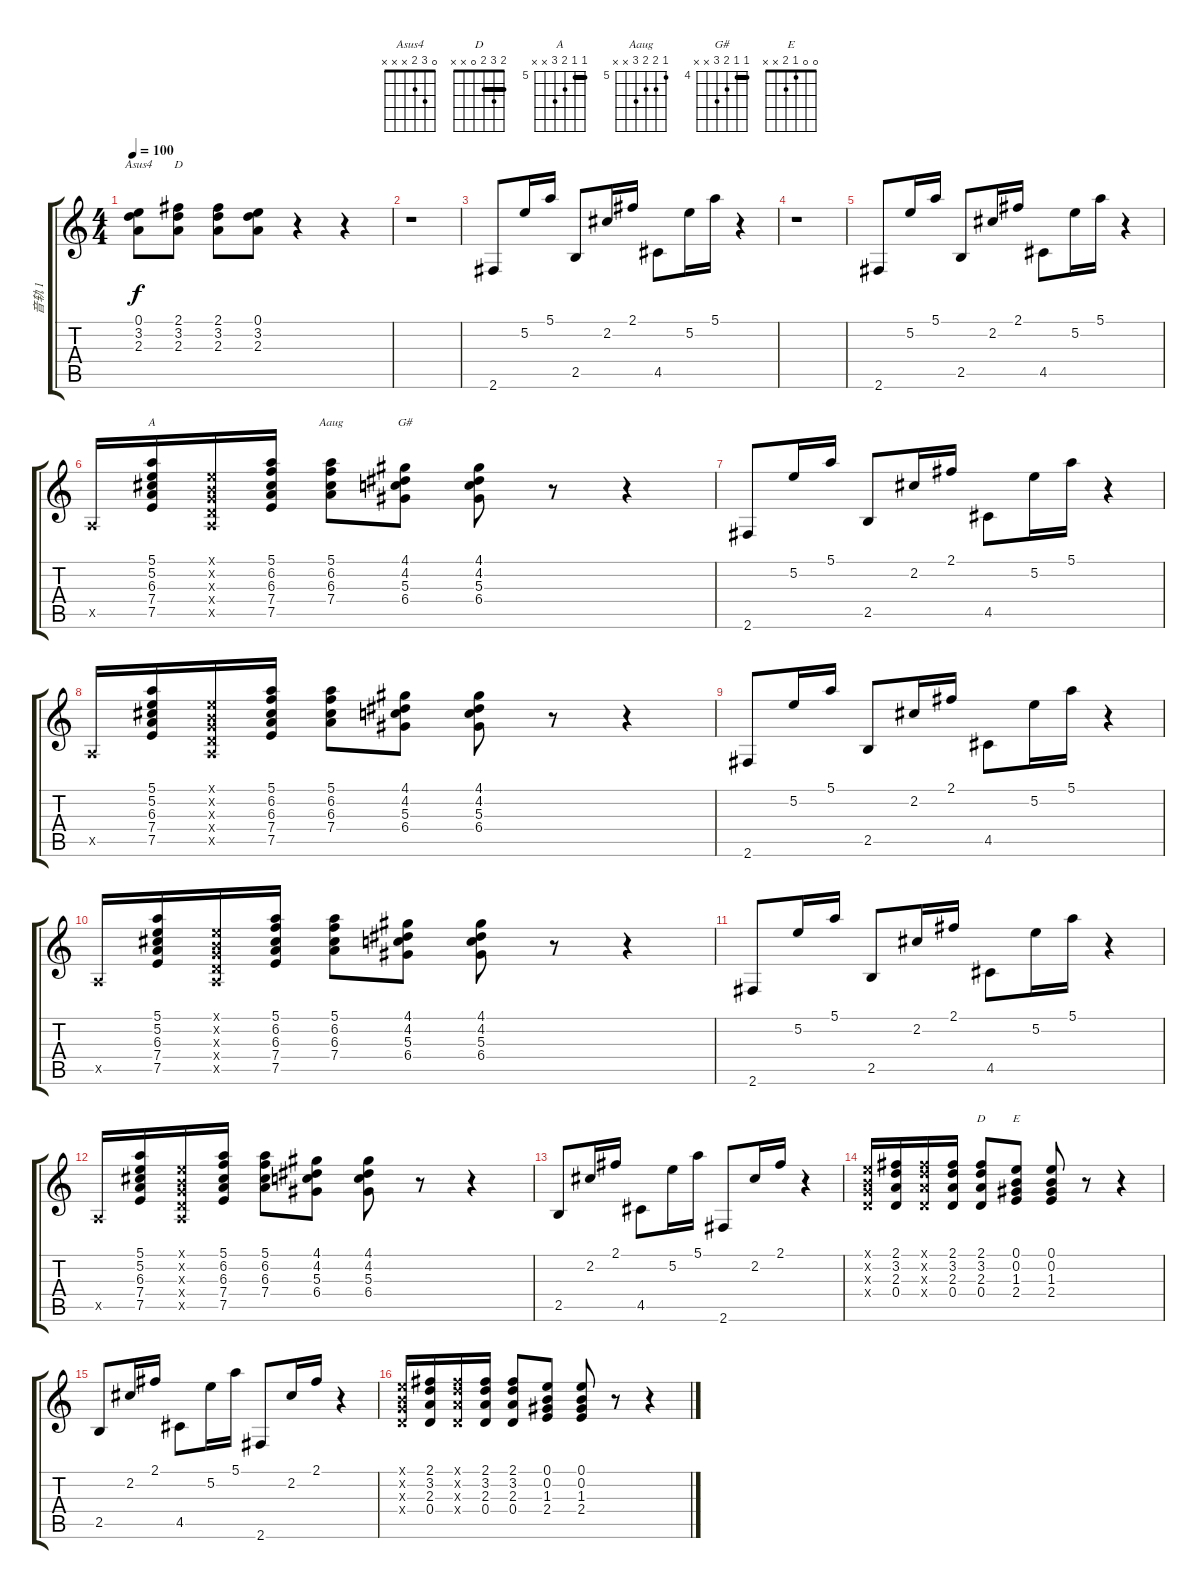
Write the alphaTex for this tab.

\track ("音轨 1" "音轨 1") {instrument acousticguitarnylon}
\staff {score tabs}
\tuning (E4 B3 G3 D3 A2 E2) {hide}
\chord ("Asus4" 0 3 2 x x x)
\chord ("D" 2 3 2 x x x) {barre 2}
\chord ("A" 5 5 6 7 x x) {firstfret 5 barre 5}
\chord ("Aaug" 5 6 6 7 x x) {firstfret 5}
\chord ("G#" 4 4 5 6 x x) {firstfret 4 barre 4}
\chord ("D" 2 3 2 0 x x) {barre 2}
\chord ("E" 0 0 1 2 x x)
\ts (4 4)
\tempo 100
\clef g2
\ks c
(0.1 3.2 2.3).8{ch "Asus4" dy f} (2.1 3.2 2.3).8{ch "D"} (2.1 3.2 2.3).8 (0.1 3.2 2.3).8 r.4 r.4 |
r.1 |
2.6.8 5.2.16 5.1.16 2.5.8 2.2.16 2.1.16 4.5.8 5.2.16 5.1.16 r.4 |
r.1 |
2.6.8 5.2.16 5.1.16 2.5.8 2.2.16 2.1.16 4.5.8 5.2.16 5.1.16 r.4 |
0.5{x}.16 (5.1 5.2 6.3 7.4 7.5).16{ch "A"} (0.1{x} 0.2{x} 0.3{x} 0.4{x} 0.5{x}).16 (5.1 6.2 6.3 7.4 7.5).16 (5.1 6.2 6.3 7.4).8{ch "Aaug"} (4.1 4.2 5.3 6.4).8{ch "G#"} (4.1 4.2 5.3 6.4).8 r.8 r.4 |
2.6.8 5.2.16 5.1.16 2.5.8 2.2.16 2.1.16 4.5.8 5.2.16 5.1.16 r.4 |
0.5{x}.16 (5.1 5.2 6.3 7.4 7.5).16 (0.1{x} 0.2{x} 0.3{x} 0.4{x} 0.5{x}).16 (5.1 6.2 6.3 7.4 7.5).16 (5.1 6.2 6.3 7.4).8 (4.1 4.2 5.3 6.4).8 (4.1 4.2 5.3 6.4).8 r.8 r.4 |
2.6.8 5.2.16 5.1.16 2.5.8 2.2.16 2.1.16 4.5.8 5.2.16 5.1.16 r.4 |
0.5{x}.16 (5.1 5.2 6.3 7.4 7.5).16 (0.1{x} 0.2{x} 0.3{x} 0.4{x} 0.5{x}).16 (5.1 6.2 6.3 7.4 7.5).16 (5.1 6.2 6.3 7.4).8 (4.1 4.2 5.3 6.4).8 (4.1 4.2 5.3 6.4).8 r.8 r.4 |
2.6.8 5.2.16 5.1.16 2.5.8 2.2.16 2.1.16 4.5.8 5.2.16 5.1.16 r.4 |
0.5{x}.16 (5.1 5.2 6.3 7.4 7.5).16 (0.1{x} 0.2{x} 0.3{x} 0.4{x} 0.5{x}).16 (5.1 6.2 6.3 7.4 7.5).16 (5.1 6.2 6.3 7.4).8 (4.1 4.2 5.3 6.4).8 (4.1 4.2 5.3 6.4).8 r.8 r.4 |
2.5.8 2.2.16 2.1.16 4.5.8 5.2.16 5.1.16 2.6.8 2.2.16 2.1.16 r.4 |
(0.1{x} 0.2{x} 0.3{x} 0.4{x}).16 (2.1 3.2 2.3 0.4).16 (2.1{x} 3.2{x} 2.3{x} 0.4{x}).16 (2.1 3.2 2.3 0.4).16 (2.1 3.2 2.3 0.4).8{ch "D"} (0.1 0.2 1.3 2.4).8{ch "E"} (0.1 0.2 1.3 2.4).8 r.8 r.4 |
2.5.8 2.2.16 2.1.16 4.5.8 5.2.16 5.1.16 2.6.8 2.2.16 2.1.16 r.4 |
(0.1{x} 0.2{x} 0.3{x} 0.4{x}).16 (2.1 3.2 2.3 0.4).16 (2.1{x} 3.2{x} 2.3{x} 0.4{x}).16 (2.1 3.2 2.3 0.4).16 (2.1 3.2 2.3 0.4).8 (0.1 0.2 1.3 2.4).8 (0.1 0.2 1.3 2.4).8 r.8 r.4
